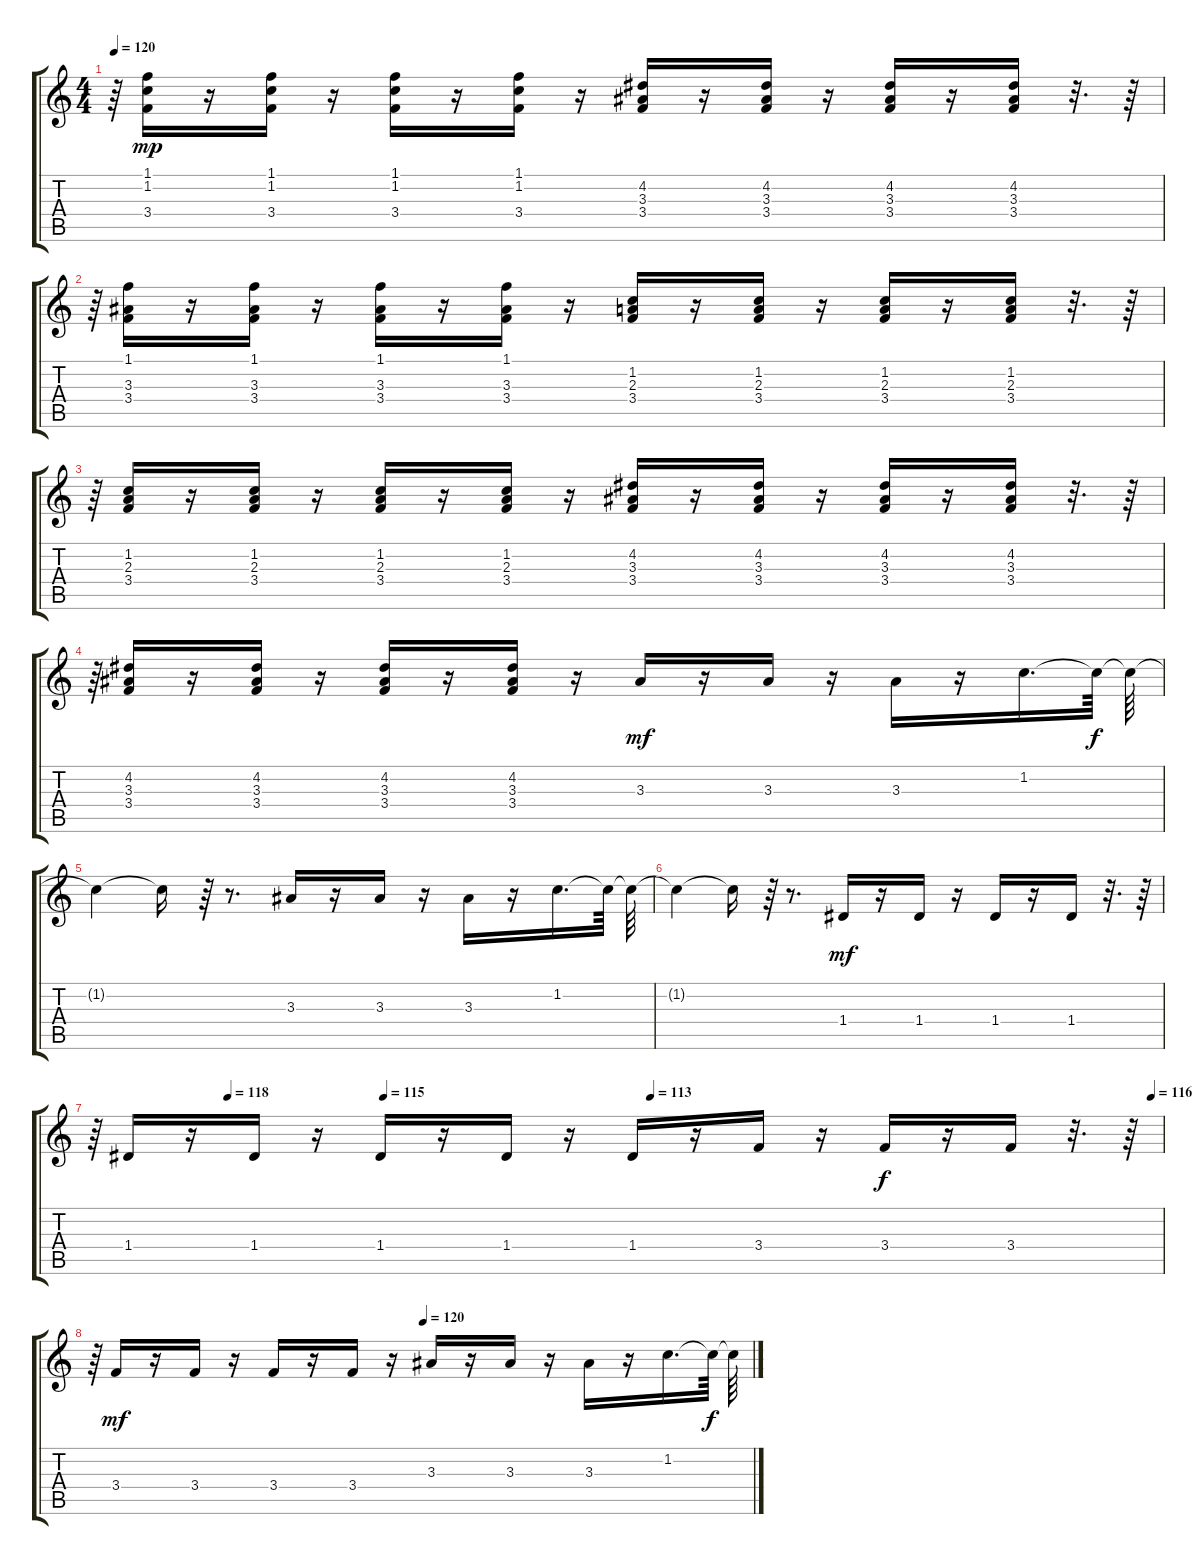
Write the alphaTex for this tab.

\track "" {instrument acousticguitarsteel}
\staff {score tabs}
\tuning (E4 B3 G3 D3 A2 E2) {hide}
\ts (4 4)
\tempo 120
\clef g2
\ks c
r.64{dy mp} (1.1 1.2 3.4).16 r.16 (1.1 1.2 3.4).16 r.16 (1.1 1.2 3.4).16 r.16 (1.1 1.2 3.4).16 r.16 (4.2 3.3 3.4).16 r.16 (4.2 3.3 3.4).16 r.16 (4.2 3.3 3.4).16 r.16 (4.2 3.3 3.4).16 r.32{d} r.64 |
r.64 (1.1 3.3 3.4).16 r.16 (1.1 3.3 3.4).16 r.16 (1.1 3.3 3.4).16 r.16 (1.1 3.3 3.4).16 r.16 (1.2 2.3 3.4).16 r.16 (1.2 2.3 3.4).16 r.16 (1.2 2.3 3.4).16 r.16 (1.2 2.3 3.4).16 r.32{d} r.64 |
r.64 (1.2 2.3 3.4).16 r.16 (1.2 2.3 3.4).16 r.16 (1.2 2.3 3.4).16 r.16 (1.2 2.3 3.4).16 r.16 (4.2 3.3 3.4).16 r.16 (4.2 3.3 3.4).16 r.16 (4.2 3.3 3.4).16 r.16 (4.2 3.3 3.4).16 r.32{d} r.64 |
r.64 (4.2 3.3 3.4).16 r.16 (4.2 3.3 3.4).16 r.16 (4.2 3.3 3.4).16 r.16 (4.2 3.3 3.4).16 r.16 3.3.16{dy mf} r.16 3.3.16 r.16 3.3.16 r.16 1.2.16{d} 1.2{t}.64{dy f} 1.2{t}.64 |
1.2{t}.4 1.2{t}.16 r.64 r.8{d} 3.3.16 r.16 3.3.16 r.16 3.3.16 r.16 1.2.16{d} 1.2{t}.64 1.2{t}.64 |
1.2{t}.4 1.2{t}.16 r.64 r.8{d} 1.4.16{dy mf} r.16 1.4.16 r.16 1.4.16 r.16 1.4.16 r.32{d} r.64 |
\tempo (118 0.125)
\tempo (115 0.2708333333333333)
\tempo (113 0.5208333333333334)
\tempo (116 0.9895833333333334)
r.64 1.4.16 r.16 1.4.16 r.16 1.4.16 r.16 1.4.16 r.16 1.4.16 r.16 3.4.16 r.16 3.4.16{dy f} r.16 3.4.16 r.32{d} r.64 |
\tempo (120 0.5)
r.64 3.4.16{dy mf} r.16 3.4.16 r.16 3.4.16 r.16 3.4.16 r.16 3.3.16 r.16 3.3.16 r.16 3.3.16 r.16 1.2.16{d} 1.2{t}.64{dy f} 1.2{t}.64
